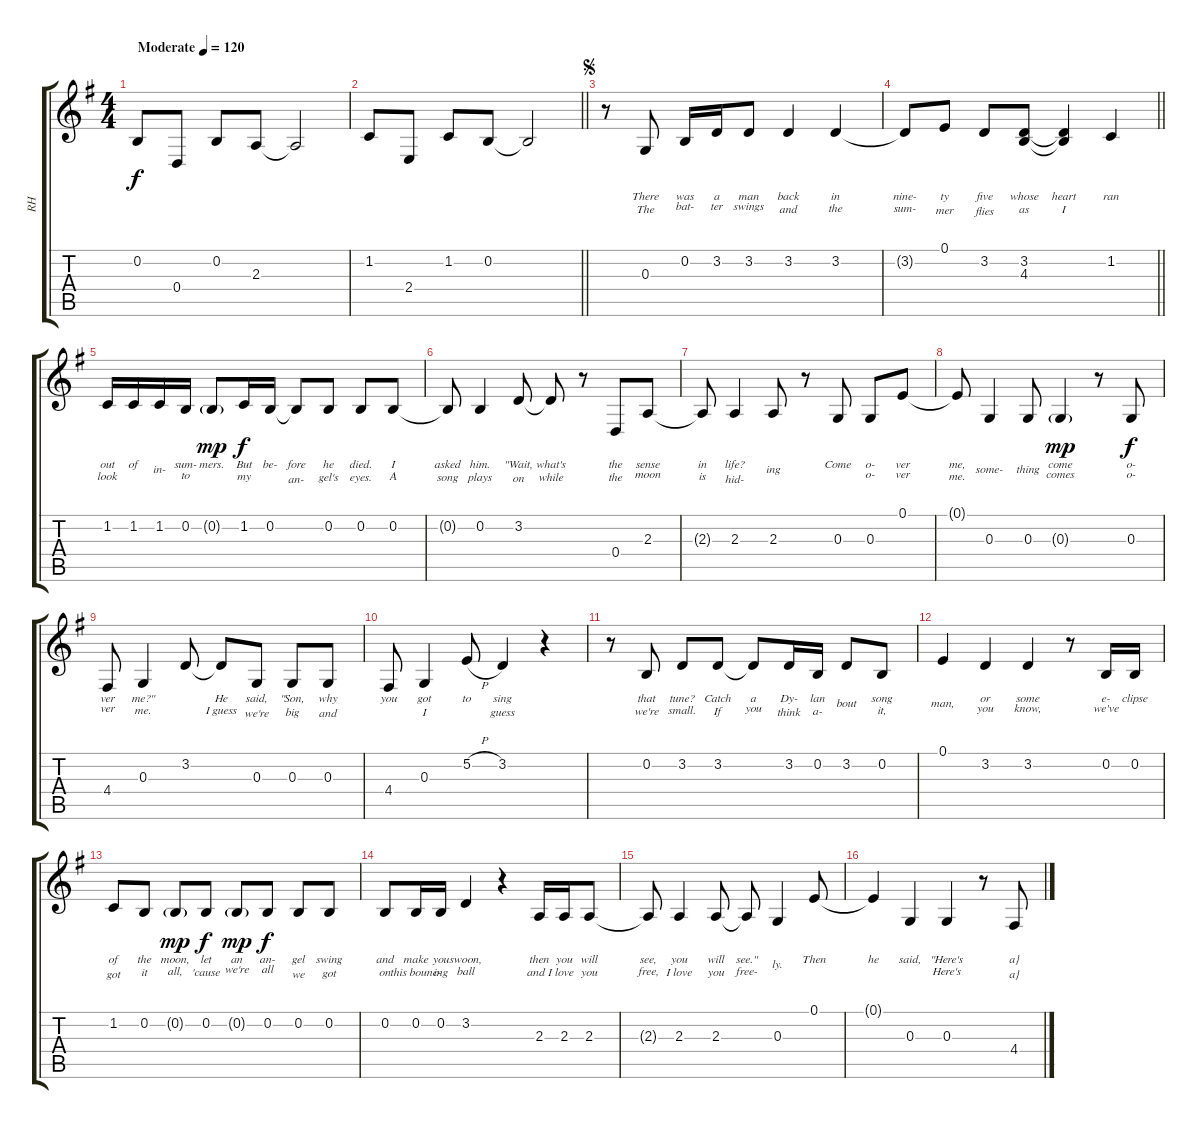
\track ("RH" "RH") {instrument brightacousticpiano}
\staff {score tabs}
\tuning (E4 B3 G3 D3 A2 E2) {hide}
\ts (4 4)
\tempo (120 "Moderate")
\clef g2
\ks g
0.2.8{dy f instrument brightacousticpiano} 0.4.8 0.2.8 2.3.8 2.3{t}.2 |
\barLineRight lightlight
1.2.8 2.4.8 1.2.8 0.2.8 0.2{t}.2 |
\jump segno
r.8 0.3.8{lyrics (0 "There") lyrics (1 "The") lyrics (2 "") lyrics (3 "") lyrics (4 "")} 0.2.16{lyrics (0 "was") lyrics (1 "bat-") lyrics (2 "") lyrics (3 "") lyrics (4 "")} 3.2.16{lyrics (0 "a") lyrics (1 "ter") lyrics (2 "") lyrics (3 "") lyrics (4 "")} 3.2.8{lyrics (0 "man") lyrics (1 "swings") lyrics (2 "") lyrics (3 "") lyrics (4 "")} 3.2.4{lyrics (0 "back") lyrics (1 "and") lyrics (2 "") lyrics (3 "") lyrics (4 "")} 3.2.4{lyrics (0 "in") lyrics (1 "the") lyrics (2 "") lyrics (3 "") lyrics (4 "")} |
\barLineRight lightlight
3.2{t}.8{lyrics (0 "nine-") lyrics (1 "sum-") lyrics (2 "") lyrics (3 "") lyrics (4 "")} 0.1.8{lyrics (0 "ty") lyrics (1 "mer") lyrics (2 "") lyrics (3 "") lyrics (4 "")} 3.2.8{lyrics (0 "five") lyrics (1 "flies") lyrics (2 "") lyrics (3 "") lyrics (4 "")} (3.2 4.3).8{lyrics (0 "whose") lyrics (1 "as") lyrics (2 "") lyrics (3 "") lyrics (4 "")} (3.2{t} 4.3{t}).4{lyrics (0 "heart") lyrics (1 "I") lyrics (2 "") lyrics (3 "") lyrics (4 "")} 1.2.4{lyrics (0 "ran") lyrics (1 "") lyrics (2 "") lyrics (3 "") lyrics (4 "")} |
1.2.16{lyrics (0 "out") lyrics (1 "look") lyrics (2 "") lyrics (3 "") lyrics (4 "")} 1.2.16{lyrics (0 "of") lyrics (1 "") lyrics (2 "") lyrics (3 "") lyrics (4 "")} 1.2.16{lyrics (0 "") lyrics (1 "in-") lyrics (2 "") lyrics (3 "") lyrics (4 "")} 0.2.16{lyrics (0 "sum-") lyrics (1 "to") lyrics (2 "") lyrics (3 "") lyrics (4 "")} 0.2{g}.8{lyrics (0 "mers.") lyrics (1 "") lyrics (2 "") lyrics (3 "") lyrics (4 "") dy mp} 1.2.16{lyrics (0 "But") lyrics (1 "my") lyrics (2 "") lyrics (3 "") lyrics (4 "") dy f} 0.2.16{lyrics (0 "be-") lyrics (1 "") lyrics (2 "") lyrics (3 "") lyrics (4 "")} 0.2{t}.8{lyrics (0 "fore") lyrics (1 "an-") lyrics (2 "") lyrics (3 "") lyrics (4 "")} 0.2.8{lyrics (0 "he") lyrics (1 "gel's") lyrics (2 "") lyrics (3 "") lyrics (4 "")} 0.2.8{lyrics (0 "died.") lyrics (1 "eyes.") lyrics (2 "") lyrics (3 "") lyrics (4 "")} 0.2.8{lyrics (0 "I") lyrics (1 "A") lyrics (2 "") lyrics (3 "") lyrics (4 "")} |
0.2{t}.8{lyrics (0 "asked") lyrics (1 "song") lyrics (2 "") lyrics (3 "") lyrics (4 "")} 0.2.4{lyrics (0 "him.") lyrics (1 "plays") lyrics (2 "") lyrics (3 "") lyrics (4 "")} 3.2.8{lyrics (0 "\"Wait,") lyrics (1 "on") lyrics (2 "") lyrics (3 "") lyrics (4 "")} 3.2{t}.8{lyrics (0 "what's") lyrics (1 "while") lyrics (2 "") lyrics (3 "") lyrics (4 "")} r.8 0.4.8{lyrics (0 "the") lyrics (1 "the") lyrics (2 "") lyrics (3 "") lyrics (4 "")} 2.3.8{lyrics (0 "sense") lyrics (1 "moon") lyrics (2 "") lyrics (3 "") lyrics (4 "")} |
2.3{t}.8{lyrics (0 "in") lyrics (1 "is") lyrics (2 "") lyrics (3 "") lyrics (4 "")} 2.3.4{lyrics (0 "life?") lyrics (1 "hid-") lyrics (2 "") lyrics (3 "") lyrics (4 "")} 2.3.8{lyrics (0 "") lyrics (1 "ing") lyrics (2 "") lyrics (3 "") lyrics (4 "")} r.8 0.3.8{lyrics (0 "Come") lyrics (1 "") lyrics (2 "") lyrics (3 "") lyrics (4 "")} 0.3.8{lyrics (0 "o-") lyrics (1 "o-") lyrics (2 "") lyrics (3 "") lyrics (4 "")} 0.1.8{lyrics (0 "ver") lyrics (1 "ver") lyrics (2 "") lyrics (3 "") lyrics (4 "")} |
0.1{t}.8{lyrics (0 "me,") lyrics (1 "me.") lyrics (2 "") lyrics (3 "") lyrics (4 "")} 0.3.4{lyrics (0 "") lyrics (1 "some-") lyrics (2 "") lyrics (3 "") lyrics (4 "")} 0.3.8{lyrics (0 "") lyrics (1 "thing") lyrics (2 "") lyrics (3 "") lyrics (4 "")} 0.3{g}.4{lyrics (0 "come") lyrics (1 "comes") lyrics (2 "") lyrics (3 "") lyrics (4 "") dy mp} r.8 0.3.8{lyrics (0 "o-") lyrics (1 "o-") lyrics (2 "") lyrics (3 "") lyrics (4 "") dy f} |
4.4.8{lyrics (0 "ver") lyrics (1 "ver") lyrics (2 "") lyrics (3 "") lyrics (4 "")} 0.3.4{lyrics (0 "me?\"") lyrics (1 "me.") lyrics (2 "") lyrics (3 "") lyrics (4 "")} 3.2.8{lyrics (0 "") lyrics (1 "") lyrics (2 "") lyrics (3 "") lyrics (4 "")} 3.2{t}.8{lyrics (0 "He") lyrics (1 "I guess") lyrics (2 "") lyrics (3 "") lyrics (4 "")} 0.3.8{lyrics (0 "said,") lyrics (1 "we're") lyrics (2 "") lyrics (3 "") lyrics (4 "")} 0.3.8{lyrics (0 "\"Son,") lyrics (1 "big") lyrics (2 "") lyrics (3 "") lyrics (4 "")} 0.3.8{lyrics (0 "why") lyrics (1 "and") lyrics (2 "") lyrics (3 "") lyrics (4 "")} |
4.4.8{lyrics (0 "you") lyrics (1 "") lyrics (2 "") lyrics (3 "") lyrics (4 "")} 0.3.4{lyrics (0 "got") lyrics (1 "I") lyrics (2 "") lyrics (3 "") lyrics (4 "")} 5.2{h}.8{lyrics (0 "to") lyrics (1 "") lyrics (2 "") lyrics (3 "") lyrics (4 "")} 3.2.4{lyrics (0 "sing") lyrics (1 "guess") lyrics (2 "") lyrics (3 "") lyrics (4 "")} r.4 |
r.8 0.2.8{lyrics (0 "that") lyrics (1 "we're") lyrics (2 "") lyrics (3 "") lyrics (4 "")} 3.2.8{lyrics (0 "tune?") lyrics (1 "small.") lyrics (2 "") lyrics (3 "") lyrics (4 "")} 3.2.8{lyrics (0 "Catch") lyrics (1 "If") lyrics (2 "") lyrics (3 "") lyrics (4 "")} 3.2{t}.8{lyrics (0 "a") lyrics (1 "you") lyrics (2 "") lyrics (3 "") lyrics (4 "")} 3.2.16{lyrics (0 "Dy-") lyrics (1 "think") lyrics (2 "") lyrics (3 "") lyrics (4 "")} 0.2.16{lyrics (0 "lan") lyrics (1 "a-") lyrics (2 "") lyrics (3 "") lyrics (4 "")} 3.2.8{lyrics (0 "") lyrics (1 "bout") lyrics (2 "") lyrics (3 "") lyrics (4 "")} 0.2.8{lyrics (0 "song") lyrics (1 "it,") lyrics (2 "") lyrics (3 "") lyrics (4 "")} |
0.1.4{lyrics (0 "") lyrics (1 "man,") lyrics (2 "") lyrics (3 "") lyrics (4 "")} 3.2.4{lyrics (0 "or") lyrics (1 "you") lyrics (2 "") lyrics (3 "") lyrics (4 "")} 3.2.4{lyrics (0 "some") lyrics (1 "know,") lyrics (2 "") lyrics (3 "") lyrics (4 "")} r.8 0.2.16{lyrics (0 "e-") lyrics (1 "we've") lyrics (2 "") lyrics (3 "") lyrics (4 "")} 0.2.16{lyrics (0 "clipse") lyrics (1 "") lyrics (2 "") lyrics (3 "") lyrics (4 "")} |
1.2.8{lyrics (0 "of") lyrics (1 "got") lyrics (2 "") lyrics (3 "") lyrics (4 "")} 0.2.8{lyrics (0 "the") lyrics (1 "it") lyrics (2 "") lyrics (3 "") lyrics (4 "")} 0.2{g}.8{lyrics (0 "moon,") lyrics (1 "all,") lyrics (2 "") lyrics (3 "") lyrics (4 "") dy mp} 0.2.8{lyrics (0 "let") lyrics (1 "'cause") lyrics (2 "") lyrics (3 "") lyrics (4 "") dy f} 0.2{g}.8{lyrics (0 "an") lyrics (1 "we're") lyrics (2 "") lyrics (3 "") lyrics (4 "") dy mp} 0.2.8{lyrics (0 "an-") lyrics (1 "all") lyrics (2 "") lyrics (3 "") lyrics (4 "") dy f} 0.2.8{lyrics (0 "gel") lyrics (1 "we") lyrics (2 "") lyrics (3 "") lyrics (4 "")} 0.2.8{lyrics (0 "swing") lyrics (1 "got") lyrics (2 "") lyrics (3 "") lyrics (4 "")} |
0.2.8{lyrics (0 "and") lyrics (1 "on") lyrics (2 "") lyrics (3 "") lyrics (4 "")} 0.2.16{lyrics (0 "make") lyrics (1 "this bounc-") lyrics (2 "") lyrics (3 "") lyrics (4 "")} 0.2.16{lyrics (0 "you") lyrics (1 "ing") lyrics (2 "") lyrics (3 "") lyrics (4 "")} 3.2.4{lyrics (0 "swoon,") lyrics (1 "ball") lyrics (2 "") lyrics (3 "") lyrics (4 "")} r.4 2.3.16{lyrics (0 "then") lyrics (1 "and I") lyrics (2 "") lyrics (3 "") lyrics (4 "")} 2.3.16{lyrics (0 "you") lyrics (1 "love") lyrics (2 "") lyrics (3 "") lyrics (4 "")} 2.3.8{lyrics (0 "will") lyrics (1 "you") lyrics (2 "") lyrics (3 "") lyrics (4 "")} |
2.3{t}.8{lyrics (0 "see,") lyrics (1 "free,") lyrics (2 "") lyrics (3 "") lyrics (4 "")} 2.3.4{lyrics (0 "you") lyrics (1 "I love") lyrics (2 "") lyrics (3 "") lyrics (4 "")} 2.3.8{lyrics (0 "will") lyrics (1 "you") lyrics (2 "") lyrics (3 "") lyrics (4 "")} 2.3{t}.8{lyrics (0 "see.\"") lyrics (1 "free-") lyrics (2 "") lyrics (3 "") lyrics (4 "")} 0.3.4{lyrics (0 "") lyrics (1 "ly.") lyrics (2 "") lyrics (3 "") lyrics (4 "")} 0.1.8{lyrics (0 "Then") lyrics (1 "") lyrics (2 "") lyrics (3 "") lyrics (4 "")} |
0.1{t}.4{lyrics (0 "he") lyrics (1 "") lyrics (2 "") lyrics (3 "") lyrics (4 "")} 0.3.4{lyrics (0 "said,") lyrics (1 "") lyrics (2 "") lyrics (3 "") lyrics (4 "")} 0.3.4{lyrics (0 "\"Here's") lyrics (1 "Here's") lyrics (2 "") lyrics (3 "") lyrics (4 "")} r.8 4.4.8{lyrics (0 "a}") lyrics (1 "a}") lyrics (2 "") lyrics (3 "") lyrics (4 "")}
